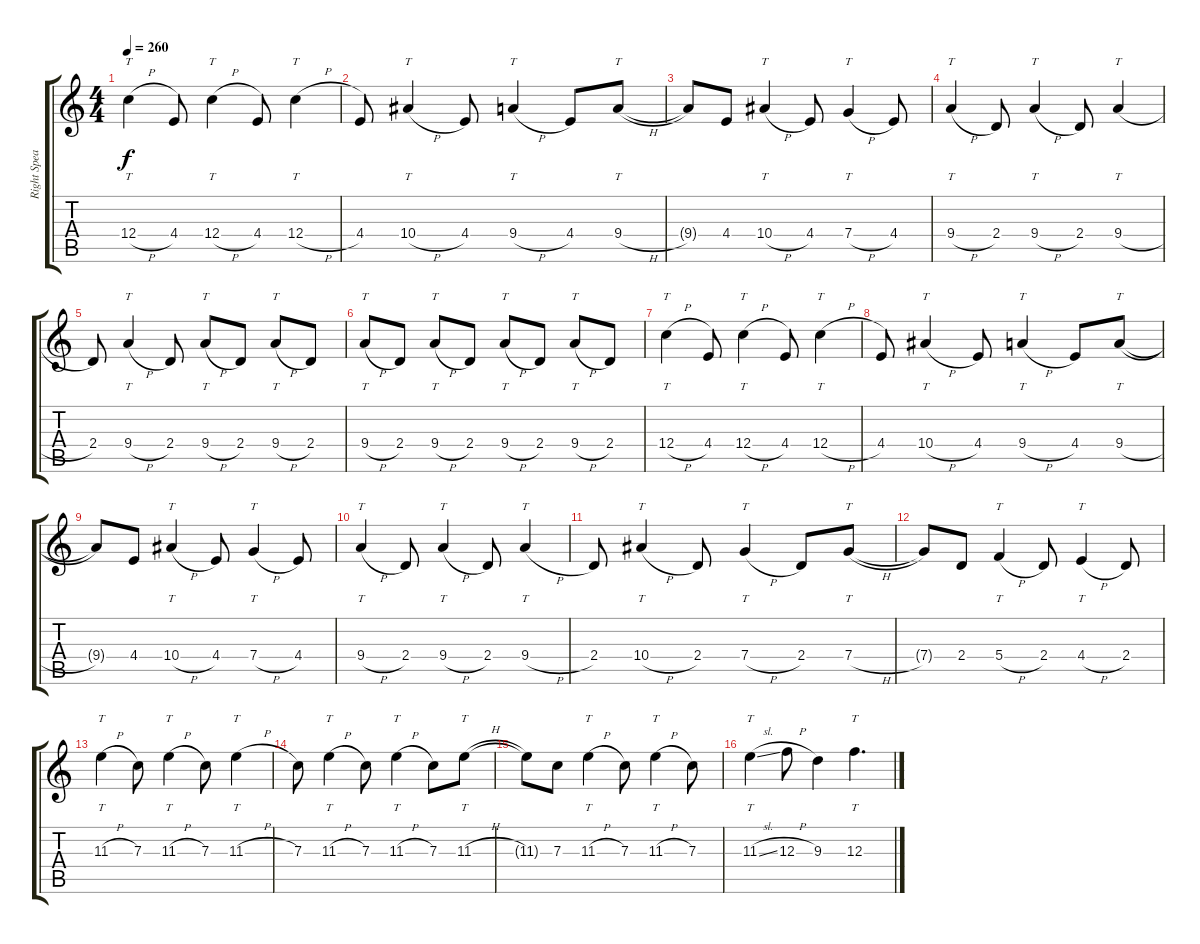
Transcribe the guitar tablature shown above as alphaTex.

\track ("Right Speaker 2" "Right Spea") {instrument distortionguitar}
\staff {score tabs}
\tuning (D4 A3 F3 C3 G2 D2) {hide}
\ts (4 4)
\tempo 260
\clef g2
\ks c
12.4{h}.4{tt dy f} 4.4.8 12.4{h}.4{tt} 4.4.8 12.4{h}.4{tt} |
4.4.8 10.4{h}.4{tt} 4.4.8 9.4{h}.4{tt} 4.4.8 9.4{h}.8{tt} |
9.4{t}.8 4.4.8 10.4{h}.4{tt} 4.4.8 7.4{h}.4{tt} 4.4.8 |
9.4{h}.4{tt} 2.4.8 9.4{h}.4{tt} 2.4.8 9.4{h}.4{tt} |
2.4.8 9.4{h}.4{tt} 2.4.8 9.4{h}.8{tt} 2.4.8 9.4{h}.8{tt} 2.4.8 |
9.4{h}.8{tt} 2.4.8 9.4{h}.8{tt} 2.4.8 9.4{h}.8{tt} 2.4.8 9.4{h}.8{tt} 2.4.8 |
12.4{h}.4{tt} 4.4.8 12.4{h}.4{tt} 4.4.8 12.4{h}.4{tt} |
4.4.8 10.4{h}.4{tt} 4.4.8 9.4{h}.4{tt} 4.4.8 9.4{h}.8{tt} |
9.4{t}.8 4.4.8 10.4{h}.4{tt} 4.4.8 7.4{h}.4{tt} 4.4.8 |
9.4{h}.4{tt} 2.4.8 9.4{h}.4{tt} 2.4.8 9.4{h}.4{tt} |
2.4.8 10.4{h}.4{tt} 2.4.8 7.4{h}.4{tt} 2.4.8 7.4{h}.8{tt} |
7.4{t}.8 2.4.8 5.4{h}.4{tt} 2.4.8 4.4{h}.4{tt} 2.4.8 |
11.3{h}.4{tt} 7.3.8 11.3{h}.4{tt} 7.3.8 11.3{h}.4{tt} |
7.3.8 11.3{h}.4{tt} 7.3.8 11.3{h}.4{tt} 7.3.8 11.3{h}.8{tt} |
11.3{t}.8 7.3.8 11.3{h}.4{tt} 7.3.8 11.3{h}.4{tt} 7.3.8 |
11.3{sl}.4{tt} 12.3{h}.8 9.3.4 12.3.4{tt d}
